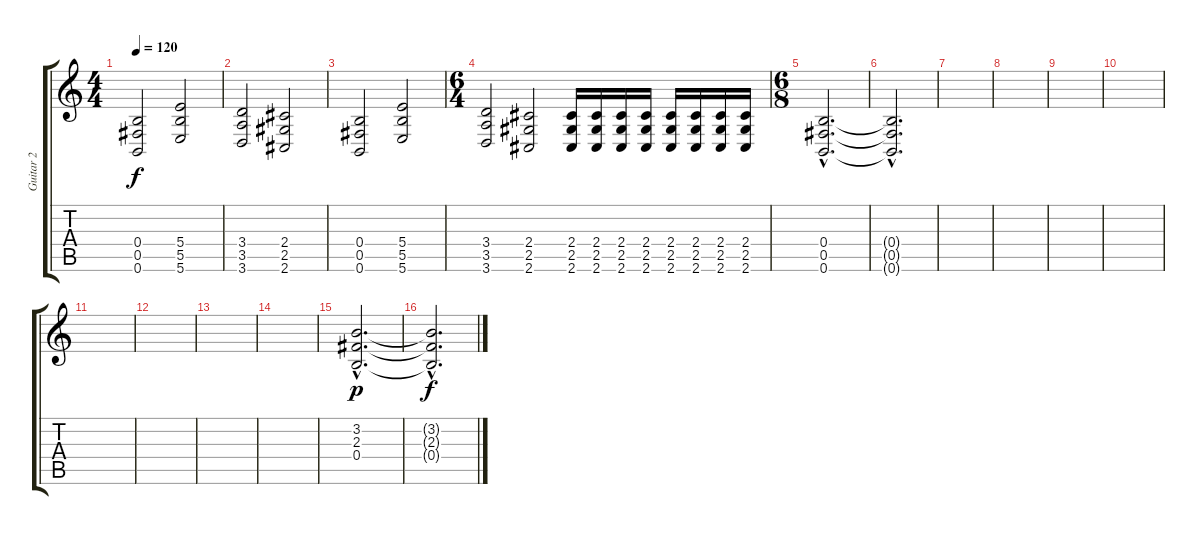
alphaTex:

\track ("Guitar 2" "Guitar 2") {instrument distortionguitar}
\staff {score tabs}
\tuning (Db4 Ab3 E3 B2 Gb2 B1) {hide}
\ts (4 4)
\tempo 120
\clef g2
\ks c
(0.4 0.5 0.6).2{dy f} (5.4 5.5 5.6).2 |
(3.4 3.5 3.6).2 (2.4 2.5 2.6).2 |
(0.4 0.5 0.6).2 (5.4 5.5 5.6).2 |
\ts (6 4)
(3.4 3.5 3.6).2 (2.4 2.5 2.6).2 (2.4 2.5 2.6).16 (2.4 2.5 2.6).16 (2.4 2.5 2.6).16 (2.4 2.5 2.6).16 (2.4 2.5 2.6).16 (2.4 2.5 2.6).16 (2.4 2.5 2.6).16 (2.4 2.5 2.6).16 |
\ts (6 8)
(0.4{hac} 0.5{hac} 0.6{hac}).2{d} |
(0.4{hac t} 0.5{hac t} 0.6{hac t}).2{d} |
|
|
|
|
|
|
|
|
(3.2{hac} 2.3{hac} 0.4{hac}).2{d dy p} |
(3.2{hac t} 2.3{hac t} 0.4{hac t}).2{d dy f}
